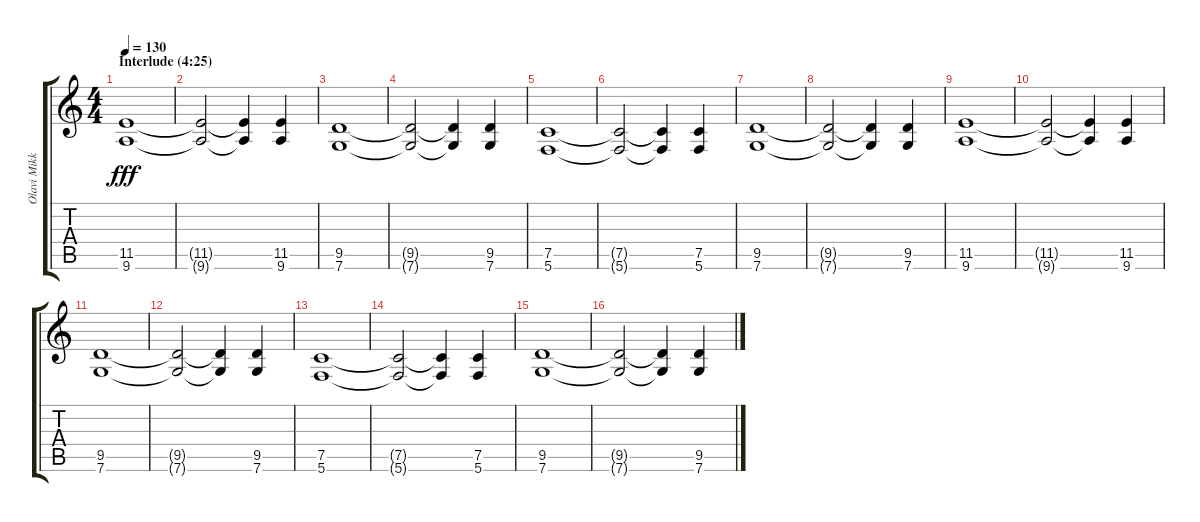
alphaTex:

\track ("Olavi Mikkonen 2" "Olavi Mikk") {instrument distortionguitar}
\staff {score tabs}
\tuning (C4 G3 Eb3 Bb2 F2 C2) {hide}
\ts (4 4)
\section ("" "Interlude (4:25)")
\tempo 130
\clef g2
\ks c
(11.5 9.6).1{dy fff} |
(11.5{t} 9.6{t}).2 (11.5{t} 9.6{t}).4 (11.5 9.6).4 |
(9.5 7.6).1 |
(9.5{t} 7.6{t}).2 (9.5{t} 7.6{t}).4 (9.5 7.6).4 |
(7.5 5.6).1 |
(7.5{t} 5.6{t}).2 (7.5{t} 5.6{t}).4 (7.5 5.6).4 |
(9.5 7.6).1 |
(9.5{t} 7.6{t}).2 (9.5{t} 7.6{t}).4 (9.5 7.6).4 |
(11.5 9.6).1 |
(11.5{t} 9.6{t}).2 (11.5{t} 9.6{t}).4 (11.5 9.6).4 |
(9.5 7.6).1 |
(9.5{t} 7.6{t}).2 (9.5{t} 7.6{t}).4 (9.5 7.6).4 |
(7.5 5.6).1 |
(7.5{t} 5.6{t}).2 (7.5{t} 5.6{t}).4 (7.5 5.6).4 |
(9.5 7.6).1 |
(9.5{t} 7.6{t}).2 (9.5{t} 7.6{t}).4 (9.5 7.6).4
